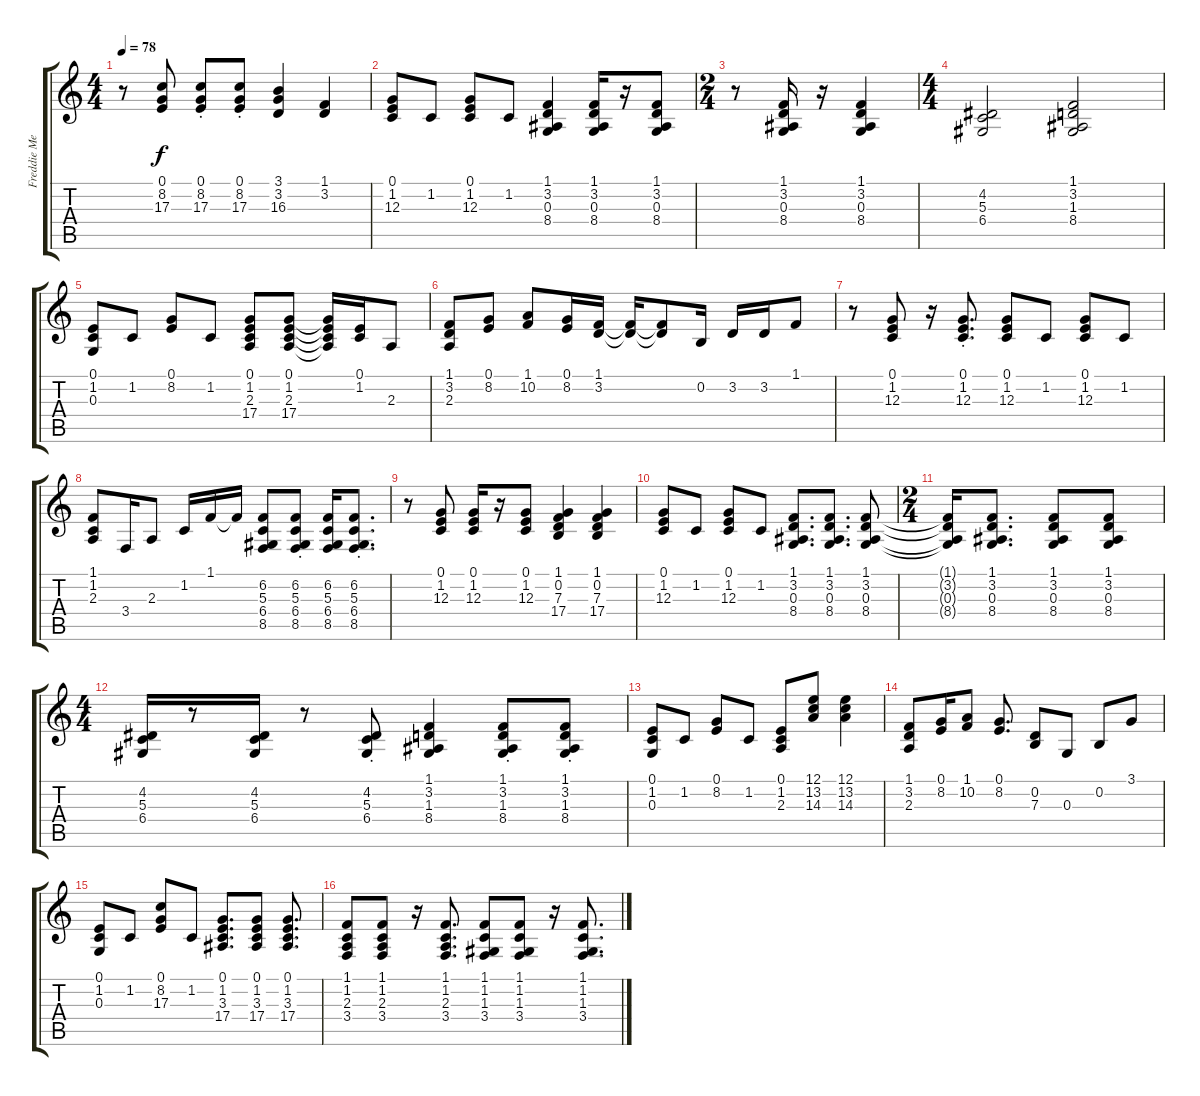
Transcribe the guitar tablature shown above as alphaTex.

\track ("Freddie Mercury - Piano RH" "Freddie Me") {instrument acousticgrandpiano}
\staff {score tabs}
\tuning (E4 B3 G3 D3 A2 E2) {hide}
\ts (4 4)
\tempo 78
\clef g2
\ks c
r.8{dy f} (0.1 8.2 17.3).8 (0.1{st} 8.2{st} 17.3{st}).8 (0.1{st} 8.2{st} 17.3{st}).8 (3.1 3.2 16.3).4 (1.1 3.2).4 |
(0.1 1.2 12.3).8 1.2.8 (0.1 1.2 12.3).8 1.2.8 (1.1 3.2 0.3 8.4).4 (1.1 3.2 0.3 8.4).16 r.16 (1.1 3.2 0.3 8.4).8 |
\ts (2 4)
r.8 (1.1 3.2 0.3 8.4).16 r.16 (1.1 3.2 0.3 8.4).4 |
\ts (4 4)
(4.2 5.3 6.4).2 (1.1 3.2 1.3 8.4).2 |
(0.1 1.2 0.3).8 1.2.8 (0.1 8.2).8 1.2.8 (0.1 1.2 2.3 17.4).8 (0.1 1.2 2.3 17.4).8 (0.1{t} 1.2{t} 2.3{t} 17.4{t}).16 (0.1 1.2).16 2.3.8 |
(1.1 3.2 2.3).8 (0.1 8.2).8 (1.1 10.2).8 (0.1 8.2).16 (1.1 3.2).16 (1.1{t} 3.2{t}).16 (1.1{t} 3.2{t}).8 0.2.16 3.2.16 3.2.16 1.1.8 |
r.8 (0.1 1.2 12.3).8 r.16 (0.1{st} 1.2{st} 12.3{st}).8{d} (0.1 1.2 12.3).8 1.2.8 (0.1 1.2 12.3).8 1.2.8 |
(1.1 1.2 2.3).8 3.4.16 2.3.8 1.2.16 1.1.16 1.1{t}.16 (6.2 5.3 6.4 8.5).8 (6.2{st} 5.3{st} 6.4{st} 8.5{st}).8 (6.2 5.3 6.4 8.5).16 (6.2{st} 5.3{st} 6.4{st} 8.5{st}).8{d} |
r.8 (0.1 1.2 12.3).8 (0.1 1.2 12.3).16 r.16 (0.1 1.2 12.3).8 (1.1 0.2 7.3 17.4).4 (1.1 0.2 7.3 17.4).4 |
(0.1 1.2 12.3).8 1.2.8 (0.1 1.2 12.3).8 1.2.8 (1.1 3.2 0.3 8.4).8{d} (1.1 3.2 0.3 8.4).8{d} (1.1 3.2 0.3 8.4).8 |
\ts (2 4)
(1.1{t} 3.2{t} 0.3{t} 8.4{t}).16 (1.1 3.2 0.3 8.4).8{d} (1.1 3.2 0.3 8.4).8 (1.1 3.2 0.3 8.4).8 |
\ts (4 4)
(4.2 5.3 6.4).16 r.8 (4.2 5.3 6.4).16 r.8 (4.2{st} 5.3{st} 6.4{st}).8 (1.1 3.2 1.3 8.4).4 (1.1{st} 3.2{st} 1.3{st} 8.4{st}).8 (1.1{st} 3.2{st} 1.3{st} 8.4{st}).8 |
(0.1 1.2 0.3).8 1.2.8 (0.1 8.2).8 1.2.8 (0.1 1.2 2.3).8 (12.1 13.2 14.3).8 (12.1 13.2 14.3).4 |
(1.1 3.2 2.3).8 (0.1 8.2).16 (1.1 10.2).8 (0.1 8.2).8{d} (0.2 7.3).8 0.3.8 0.2.8 3.1.8 |
(0.1 1.2 0.3).8 1.2.8 (0.1 8.2 17.3).8 1.2.8 (0.1 1.2 3.3 17.4).8{d} (0.1 1.2 3.3 17.4).8 (0.1 1.2 3.3 17.4).8{d} |
(1.1 1.2 2.3 3.4).8 (1.1 1.2 2.3 3.4).8 r.16 (1.1 1.2 2.3 3.4).8{d} (1.1 1.2 1.3 3.4).8 (1.1 1.2 1.3 3.4).8 r.16 (1.1 1.2 1.3 3.4).8{d}
